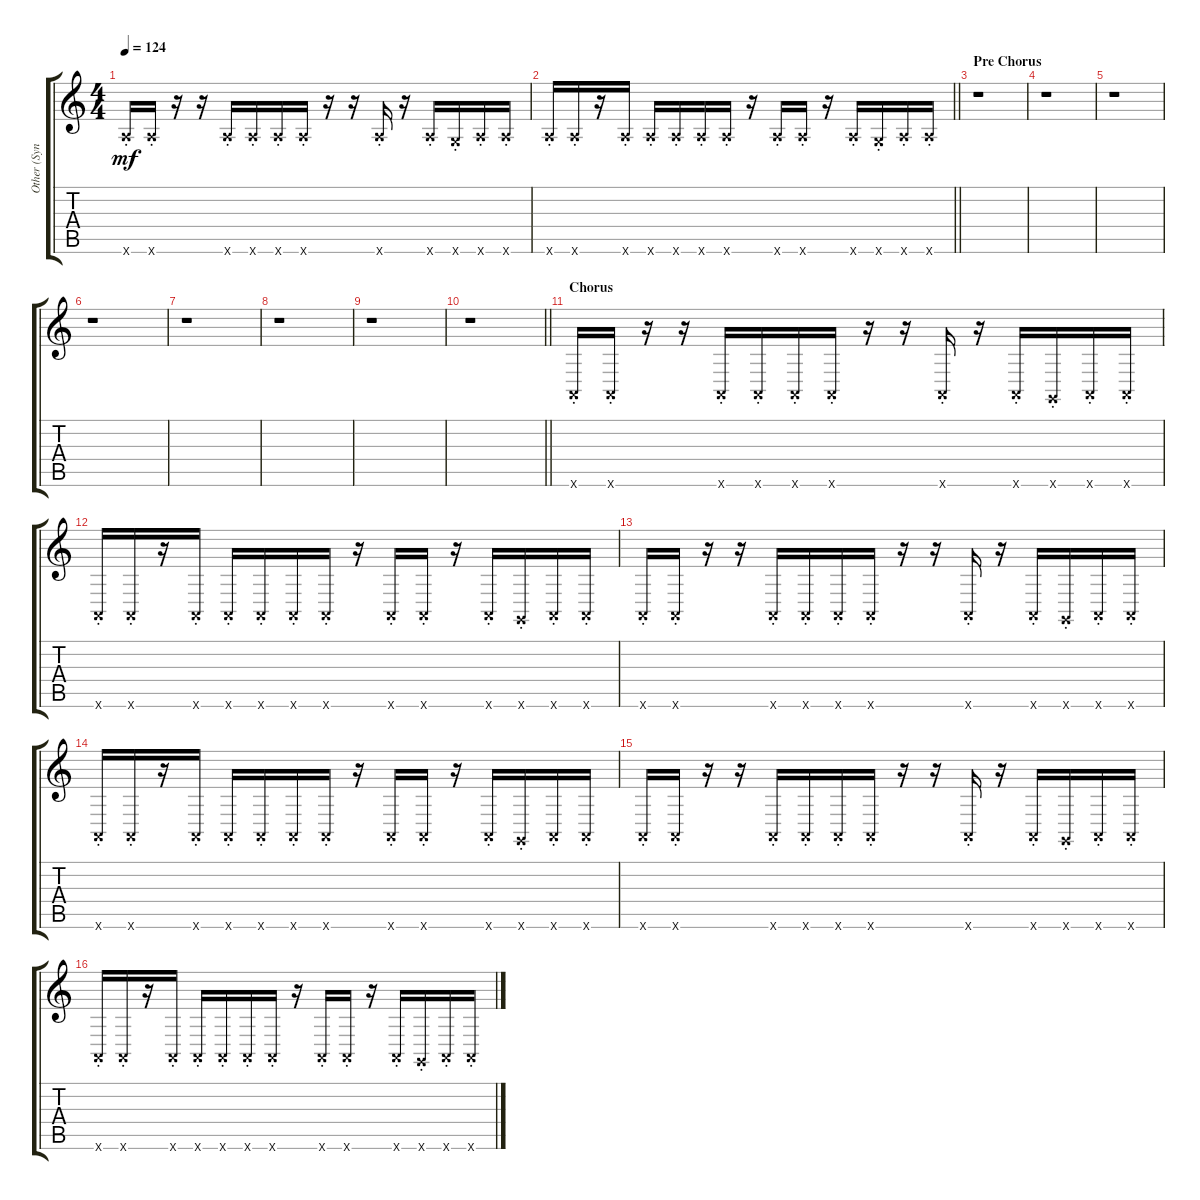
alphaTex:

\track ("Other (Synthesizer)" "Other (Syn") {instrument lead2sawtooth}
\staff {score tabs}
\tuning (E4 B3 G3 D3 A2 E2) {hide}
\ts (4 4)
\tempo 124
\clef g2
\ks c
17.6{st x}.16{dy mf} 17.6{st x}.16 r.16 r.16 17.6{st x}.16 17.6{st x}.16 17.6{st x}.16 17.6{st x}.16 r.16 r.16 17.6{st x}.16 r.16 17.6{st x}.16 15.6{st x}.16 17.6{st x}.16 17.6{st x}.16 |
\barLineRight lightlight
17.6{st x}.16 17.6{st x}.16 r.16 17.6{st x}.16 17.6{st x}.16 17.6{st x}.16 17.6{st x}.16 17.6{st x}.16 r.16 17.6{st x}.16 17.6{st x}.16 r.16 17.6{st x}.16 15.6{st x}.16 17.6{st x}.16 17.6{st x}.16 |
\section ("" "Pre Chorus")
r.1 |
r.1 |
r.1 |
r.1 |
r.1 |
r.1 |
r.1 |
\barLineRight lightlight
r.1 |
\section ("" "Chorus")
5.6{st x}.16 5.6{st x}.16 r.16 r.16 5.6{st x}.16 5.6{st x}.16 5.6{st x}.16 5.6{st x}.16 r.16 r.16 5.6{st x}.16 r.16 5.6{st x}.16 3.6{st x}.16 5.6{st x}.16 5.6{st x}.16 |
5.6{st x}.16 5.6{st x}.16 r.16 5.6{st x}.16 5.6{st x}.16 5.6{st x}.16 5.6{st x}.16 5.6{st x}.16 r.16 5.6{st x}.16 5.6{st x}.16 r.16 5.6{st x}.16 3.6{st x}.16 5.6{st x}.16 5.6{st x}.16 |
5.6{st x}.16 5.6{st x}.16 r.16 r.16 5.6{st x}.16 5.6{st x}.16 5.6{st x}.16 5.6{st x}.16 r.16 r.16 5.6{st x}.16 r.16 5.6{st x}.16 3.6{st x}.16 5.6{st x}.16 5.6{st x}.16 |
5.6{st x}.16 5.6{st x}.16 r.16 5.6{st x}.16 5.6{st x}.16 5.6{st x}.16 5.6{st x}.16 5.6{st x}.16 r.16 5.6{st x}.16 5.6{st x}.16 r.16 5.6{st x}.16 3.6{st x}.16 5.6{st x}.16 5.6{st x}.16 |
5.6{st x}.16 5.6{st x}.16 r.16 r.16 5.6{st x}.16 5.6{st x}.16 5.6{st x}.16 5.6{st x}.16 r.16 r.16 5.6{st x}.16 r.16 5.6{st x}.16 3.6{st x}.16 5.6{st x}.16 5.6{st x}.16 |
5.6{st x}.16 5.6{st x}.16 r.16 5.6{st x}.16 5.6{st x}.16 5.6{st x}.16 5.6{st x}.16 5.6{st x}.16 r.16 5.6{st x}.16 5.6{st x}.16 r.16 5.6{st x}.16 3.6{st x}.16 5.6{st x}.16 5.6{st x}.16
